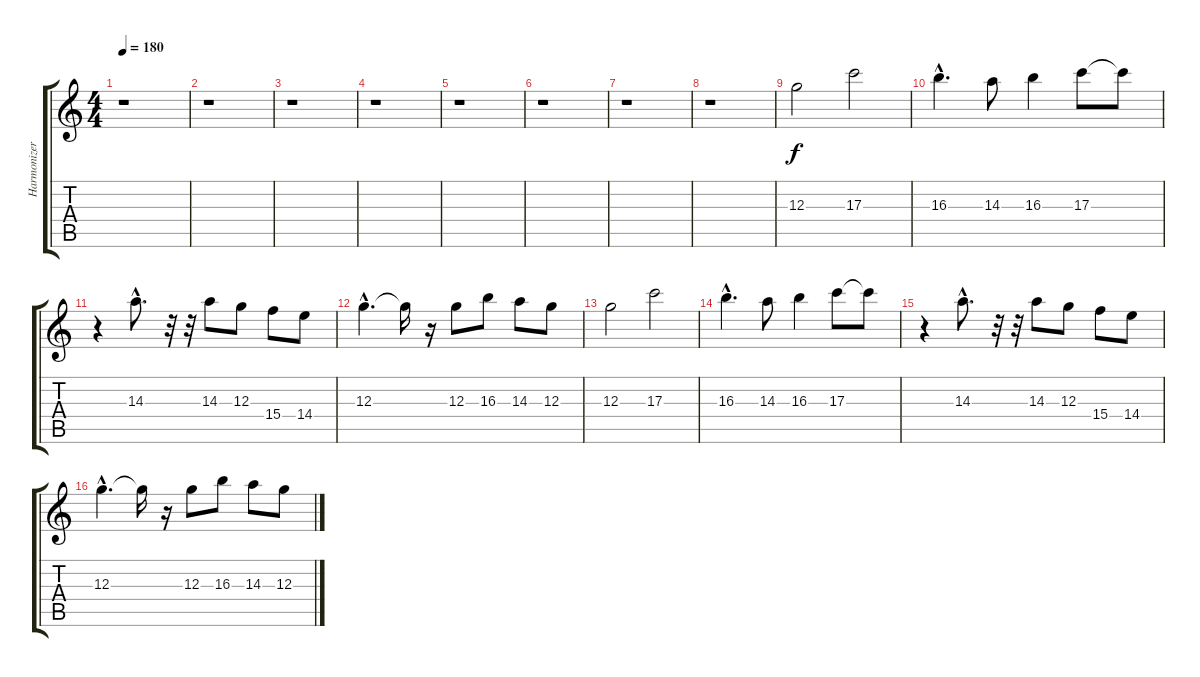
\track ("Harmonizer for Lead Guitar" "Harmonizer") {instrument distortionguitar}
\staff {score tabs}
\tuning (E4 B3 G3 D3 A2 E2) {hide}
\ts (4 4)
\tempo 180
\clef g2
\ks c
r.1{dy f} |
r.1 |
r.1 |
r.1 |
r.1 |
r.1 |
r.1 |
r.1 |
12.3.2 17.3.2 |
16.3{hac}.4{d} 14.3.8 16.3.4 17.3.8 17.3{t}.8 |
r.4 14.3{hac}.8{d} r.32 r.32 14.3.8 12.3.8 15.4.8 14.4.8 |
12.3{hac}.4{d} 12.3{t}.16 r.16 12.3.8 16.3.8 14.3.8 12.3.8 |
12.3.2 17.3.2 |
16.3{hac}.4{d} 14.3.8 16.3.4 17.3.8 17.3{t}.8 |
r.4 14.3{hac}.8{d} r.32 r.32 14.3.8 12.3.8 15.4.8 14.4.8 |
12.3{hac}.4{d} 12.3{t}.16 r.16 12.3.8 16.3.8 14.3.8 12.3.8
